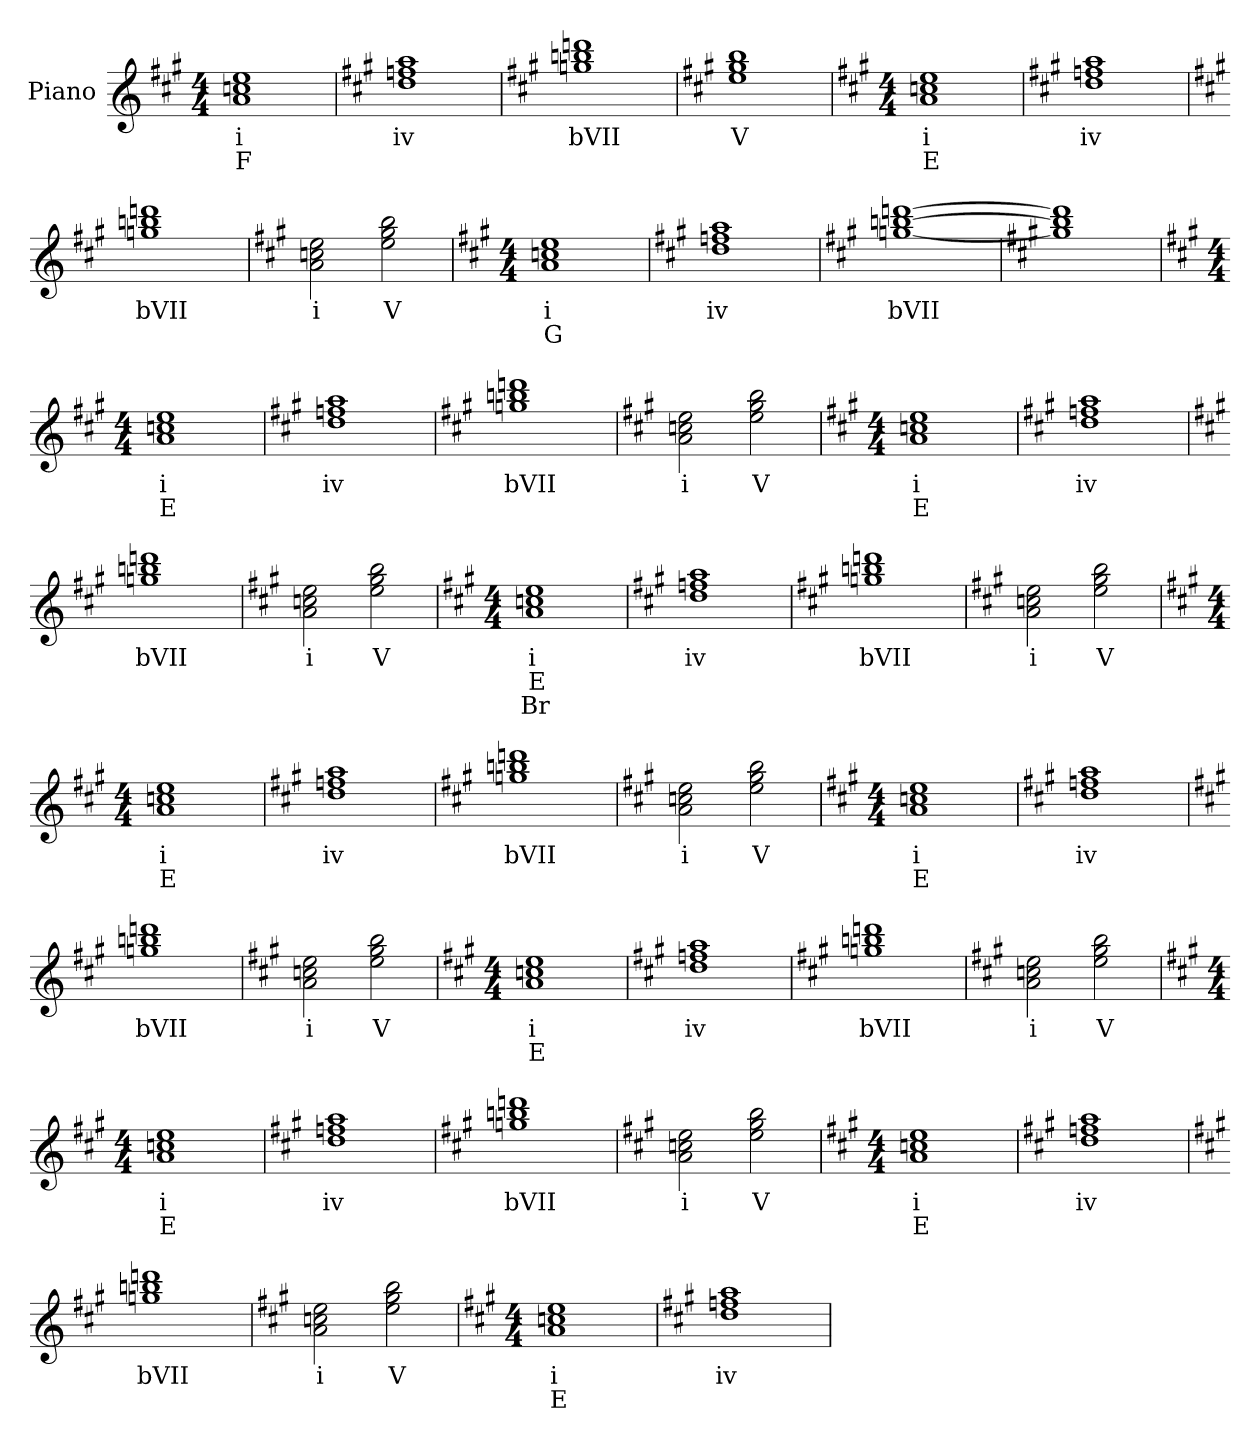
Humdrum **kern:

**kern	**text	**text	**text
*part1	*part1	*part1	*part1
*staff1	*staff1	*staff1	*staff1
*I"Piano	*	*	*
*I'Pno	*	*	*
*k[f#c#g#]	*	*	*
*A:	*	*	*
*M4/4	*	*	*
=	=	=	=
1a 1ccn 1ee	i	F	.
=	=	=	=
*k[f#c#g#]	*	*	*
*A:	*	*	*
1dd 1ffn 1aa	iv	.	.
=	=	=	=
*k[f#c#g#]	*	*	*
*A:	*	*	*
1ggn 1bbn 1dddn	bVII	.	.
=	=	=	=
*k[f#c#g#]	*	*	*
*A:	*	*	*
1ee 1gg# 1bb	V	.	.
=	=	=	=
*k[f#c#g#]	*	*	*
*A:	*	*	*
*M4/4	*	*	*
1a 1ccn 1ee	i	E	.
=	=	=	=
*k[f#c#g#]	*	*	*
*A:	*	*	*
1dd 1ffn 1aa	iv	.	.
=	=	=	=
*k[f#c#g#]	*	*	*
*A:	*	*	*
1ggn 1bbn 1dddn	bVII	.	.
=	=	=	=
*k[f#c#g#]	*	*	*
*A:	*	*	*
2a 2ccn 2ee	i	.	.
2ee 2gg# 2bb	V	.	.
=	=	=	=
*k[f#c#g#]	*	*	*
*A:	*	*	*
*M4/4	*	*	*
1a 1ccn 1ee	i	G	.
=	=	=	=
*k[f#c#g#]	*	*	*
*A:	*	*	*
1dd 1ffn 1aa	iv	.	.
=	=	=	=
*k[f#c#g#]	*	*	*
*A:	*	*	*
[1ggn [1bbn [1dddn	bVII	.	.
=	=	=	=
*k[f#c#g#]	*	*	*
*A:	*	*	*
1ggn] 1bbn] 1dddn]	.	.	.
=	=	=	=
*k[f#c#g#]	*	*	*
*A:	*	*	*
*M4/4	*	*	*
1a 1ccn 1ee	i	E	.
=	=	=	=
*k[f#c#g#]	*	*	*
*A:	*	*	*
1dd 1ffn 1aa	iv	.	.
=	=	=	=
*k[f#c#g#]	*	*	*
*A:	*	*	*
1ggn 1bbn 1dddn	bVII	.	.
=	=	=	=
*k[f#c#g#]	*	*	*
*A:	*	*	*
2a 2ccn 2ee	i	.	.
2ee 2gg# 2bb	V	.	.
=	=	=	=
*k[f#c#g#]	*	*	*
*A:	*	*	*
*M4/4	*	*	*
1a 1ccn 1ee	i	E	.
=	=	=	=
*k[f#c#g#]	*	*	*
*A:	*	*	*
1dd 1ffn 1aa	iv	.	.
=	=	=	=
*k[f#c#g#]	*	*	*
*A:	*	*	*
1ggn 1bbn 1dddn	bVII	.	.
=	=	=	=
*k[f#c#g#]	*	*	*
*A:	*	*	*
2a 2ccn 2ee	i	.	.
2ee 2gg# 2bb	V	.	.
=	=	=	=
*k[f#c#g#]	*	*	*
*A:	*	*	*
*M4/4	*	*	*
1a 1ccn 1ee	i	E	Br
=	=	=	=
*k[f#c#g#]	*	*	*
*A:	*	*	*
1dd 1ffn 1aa	iv	.	.
=	=	=	=
*k[f#c#g#]	*	*	*
*A:	*	*	*
1ggn 1bbn 1dddn	bVII	.	.
=	=	=	=
*k[f#c#g#]	*	*	*
*A:	*	*	*
2a 2ccn 2ee	i	.	.
2ee 2gg# 2bb	V	.	.
=	=	=	=
*k[f#c#g#]	*	*	*
*A:	*	*	*
*M4/4	*	*	*
1a 1ccn 1ee	i	E	.
=	=	=	=
*k[f#c#g#]	*	*	*
*A:	*	*	*
1dd 1ffn 1aa	iv	.	.
=	=	=	=
*k[f#c#g#]	*	*	*
*A:	*	*	*
1ggn 1bbn 1dddn	bVII	.	.
=	=	=	=
*k[f#c#g#]	*	*	*
*A:	*	*	*
2a 2ccn 2ee	i	.	.
2ee 2gg# 2bb	V	.	.
=	=	=	=
*k[f#c#g#]	*	*	*
*A:	*	*	*
*M4/4	*	*	*
1a 1ccn 1ee	i	E	.
=	=	=	=
*k[f#c#g#]	*	*	*
*A:	*	*	*
1dd 1ffn 1aa	iv	.	.
=	=	=	=
*k[f#c#g#]	*	*	*
*A:	*	*	*
1ggn 1bbn 1dddn	bVII	.	.
=	=	=	=
*k[f#c#g#]	*	*	*
*A:	*	*	*
2a 2ccn 2ee	i	.	.
2ee 2gg# 2bb	V	.	.
=	=	=	=
*k[f#c#g#]	*	*	*
*A:	*	*	*
*M4/4	*	*	*
1a 1ccn 1ee	i	E	.
=	=	=	=
*k[f#c#g#]	*	*	*
*A:	*	*	*
1dd 1ffn 1aa	iv	.	.
=	=	=	=
*k[f#c#g#]	*	*	*
*A:	*	*	*
1ggn 1bbn 1dddn	bVII	.	.
=	=	=	=
*k[f#c#g#]	*	*	*
*A:	*	*	*
2a 2ccn 2ee	i	.	.
2ee 2gg# 2bb	V	.	.
=	=	=	=
*k[f#c#g#]	*	*	*
*A:	*	*	*
*M4/4	*	*	*
1a 1ccn 1ee	i	E	.
=	=	=	=
*k[f#c#g#]	*	*	*
*A:	*	*	*
1dd 1ffn 1aa	iv	.	.
=	=	=	=
*k[f#c#g#]	*	*	*
*A:	*	*	*
1ggn 1bbn 1dddn	bVII	.	.
=	=	=	=
*k[f#c#g#]	*	*	*
*A:	*	*	*
2a 2ccn 2ee	i	.	.
2ee 2gg# 2bb	V	.	.
=	=	=	=
*k[f#c#g#]	*	*	*
*A:	*	*	*
*M4/4	*	*	*
1a 1ccn 1ee	i	E	.
=	=	=	=
*k[f#c#g#]	*	*	*
*A:	*	*	*
1dd 1ffn 1aa	iv	.	.
=	=	=	=
*k[f#c#g#]	*	*	*
*A:	*	*	*
1ggn 1bbn 1dddn	bVII	.	.
=	=	=	=
*k[f#c#g#]	*	*	*
*A:	*	*	*
2a 2ccn 2ee	i	.	.
2ee 2gg# 2bb	V	.	.
=	=	=	=
*k[f#c#g#]	*	*	*
*A:	*	*	*
*M4/4	*	*	*
1a 1ccn 1ee	i	E	.
=	=	=	=
*k[f#c#g#]	*	*	*
*A:	*	*	*
1dd 1ffn 1aa	iv	.	.
=	=	=	=
*-	*-	*-	*-
